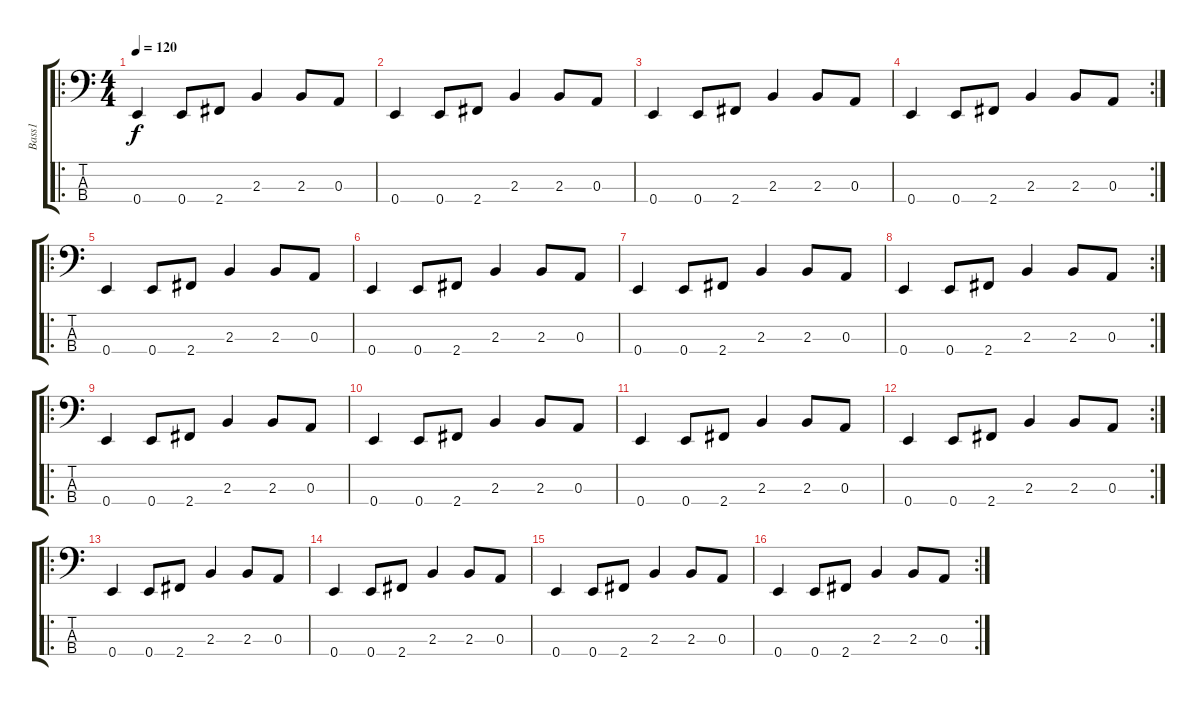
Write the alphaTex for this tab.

\track ("Bass1" "Bass1") {instrument electricbassfinger}
\staff {score tabs}
\tuning (G2 D2 A1 E1) {hide}
\ro
\ts (4 4)
\tempo 120
\clef f4
\ks c
0.4.4{dy f instrument electricbassfinger} 0.4.8 2.4.8 2.3.4 2.3.8 0.3.8 |
0.4.4 0.4.8 2.4.8 2.3.4 2.3.8 0.3.8 |
0.4.4 0.4.8 2.4.8 2.3.4 2.3.8 0.3.8 |
\rc 2
0.4.4 0.4.8 2.4.8 2.3.4 2.3.8 0.3.8 |
\ro
0.4.4 0.4.8 2.4.8 2.3.4 2.3.8 0.3.8 |
0.4.4 0.4.8 2.4.8 2.3.4 2.3.8 0.3.8 |
0.4.4 0.4.8 2.4.8 2.3.4 2.3.8 0.3.8 |
\rc 2
0.4.4 0.4.8 2.4.8 2.3.4 2.3.8 0.3.8 |
\ro
0.4.4 0.4.8 2.4.8 2.3.4 2.3.8 0.3.8 |
0.4.4 0.4.8 2.4.8 2.3.4 2.3.8 0.3.8 |
0.4.4 0.4.8 2.4.8 2.3.4 2.3.8 0.3.8 |
\rc 2
0.4.4 0.4.8 2.4.8 2.3.4 2.3.8 0.3.8 |
\ro
0.4.4 0.4.8 2.4.8 2.3.4 2.3.8 0.3.8 |
0.4.4 0.4.8 2.4.8 2.3.4 2.3.8 0.3.8 |
0.4.4 0.4.8 2.4.8 2.3.4 2.3.8 0.3.8 |
\rc 2
0.4.4 0.4.8 2.4.8 2.3.4 2.3.8 0.3.8
